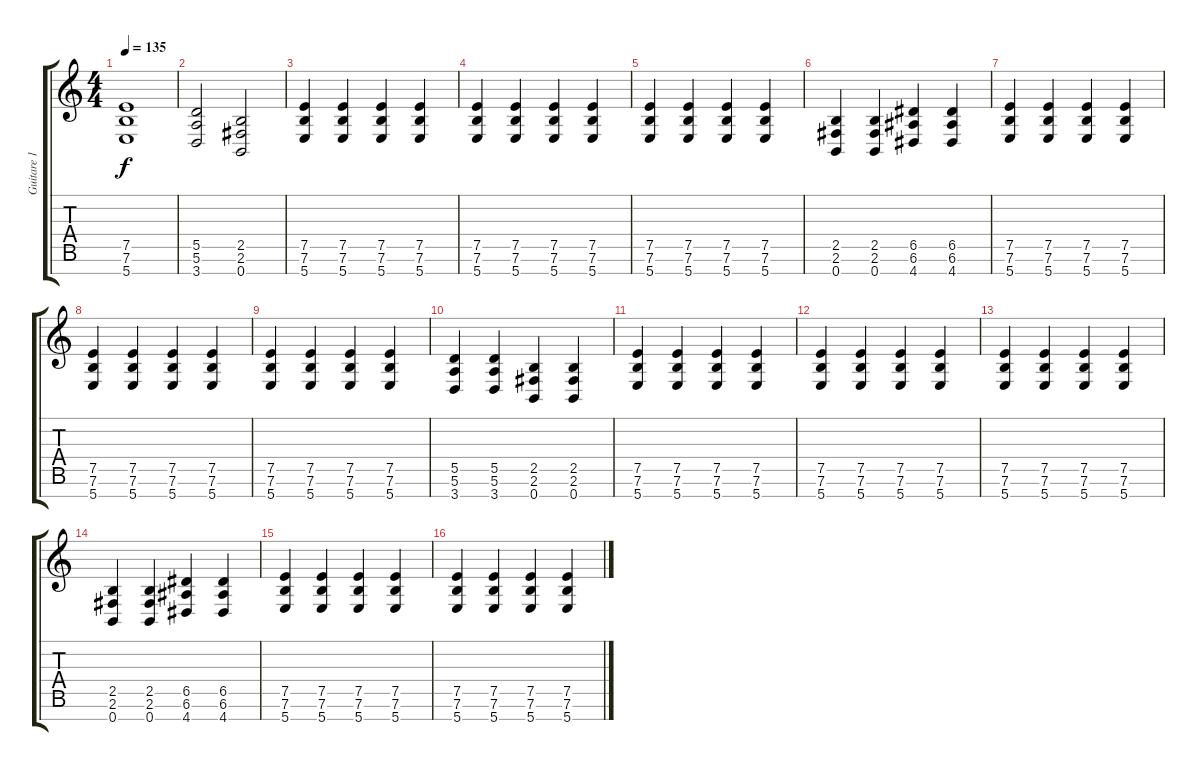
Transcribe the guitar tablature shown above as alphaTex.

\track ("Guitare 1" "Guitare 1") {instrument distortionguitar}
\staff {score tabs}
\tuning (E4 B3 G3 D3 A2 E2 B1) {hide}
\ts (4 4)
\tempo 135
\clef g2
\ks c
(7.5{t} 7.6{t} 5.7{t}).1{dy f} |
(5.5 5.6 3.7).2 (2.5 2.6 0.7).2 |
(7.5 7.6 5.7).4 (7.5 7.6 5.7).4 (7.5 7.6 5.7).4 (7.5 7.6 5.7).4 |
(7.5 7.6 5.7).4 (7.5 7.6 5.7).4 (7.5 7.6 5.7).4 (7.5 7.6 5.7).4 |
(7.5 7.6 5.7).4 (7.5 7.6 5.7).4 (7.5 7.6 5.7).4 (7.5 7.6 5.7).4 |
(2.5 2.6 0.7).4 (2.5 2.6 0.7).4 (6.5 6.6 4.7).4 (6.5 6.6 4.7).4 |
(7.5 7.6 5.7).4 (7.5 7.6 5.7).4 (7.5 7.6 5.7).4 (7.5 7.6 5.7).4 |
(7.5 7.6 5.7).4 (7.5 7.6 5.7).4 (7.5 7.6 5.7).4 (7.5 7.6 5.7).4 |
(7.5 7.6 5.7).4 (7.5 7.6 5.7).4 (7.5 7.6 5.7).4 (7.5 7.6 5.7).4 |
(5.5 5.6 3.7).4 (5.5 5.6 3.7).4 (2.5 2.6 0.7).4 (2.5 2.6 0.7).4 |
(7.5 7.6 5.7).4 (7.5 7.6 5.7).4 (7.5 7.6 5.7).4 (7.5 7.6 5.7).4 |
(7.5 7.6 5.7).4 (7.5 7.6 5.7).4 (7.5 7.6 5.7).4 (7.5 7.6 5.7).4 |
(7.5 7.6 5.7).4 (7.5 7.6 5.7).4 (7.5 7.6 5.7).4 (7.5 7.6 5.7).4 |
(2.5 2.6 0.7).4 (2.5 2.6 0.7).4 (6.5 6.6 4.7).4 (6.5 6.6 4.7).4 |
(7.5 7.6 5.7).4 (7.5 7.6 5.7).4 (7.5 7.6 5.7).4 (7.5 7.6 5.7).4 |
(7.5 7.6 5.7).4 (7.5 7.6 5.7).4 (7.5 7.6 5.7).4 (7.5 7.6 5.7).4
